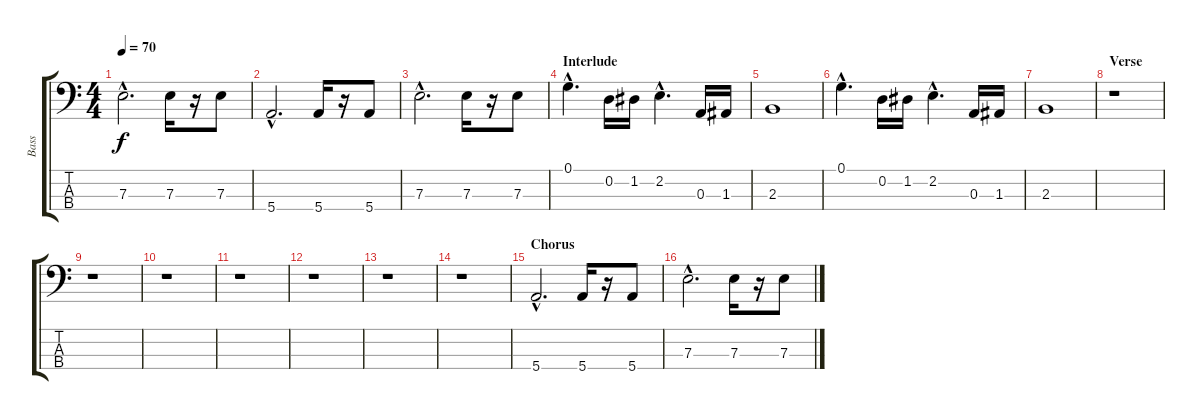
\track ("Bass" "Bass") {instrument electricbassfinger}
\staff {score tabs}
\tuning (G2 D2 A1 E1) {hide}
\ts (4 4)
\tempo 70
\clef f4
\ks c
7.3{hac}.2{d dy f} 7.3.16 r.16 7.3.8 |
5.4{hac}.2{d} 5.4.16 r.16 5.4.8 |
7.3{hac}.2{d} 7.3.16 r.16 7.3.8 |
\section ("" "Interlude")
0.1{hac}.4{d} 0.2.16 1.2.16 2.2{hac}.4{d} 0.3.16 1.3.16 |
2.3.1 |
0.1{hac}.4{d} 0.2.16 1.2.16 2.2{hac}.4{d} 0.3.16 1.3.16 |
2.3.1 |
\section ("" "Verse")
r.1 |
r.1 |
r.1 |
r.1 |
r.1 |
r.1 |
r.1 |
\section ("" "Chorus")
5.4{hac}.2{d} 5.4.16 r.16 5.4.8 |
7.3{hac}.2{d} 7.3.16 r.16 7.3.8
